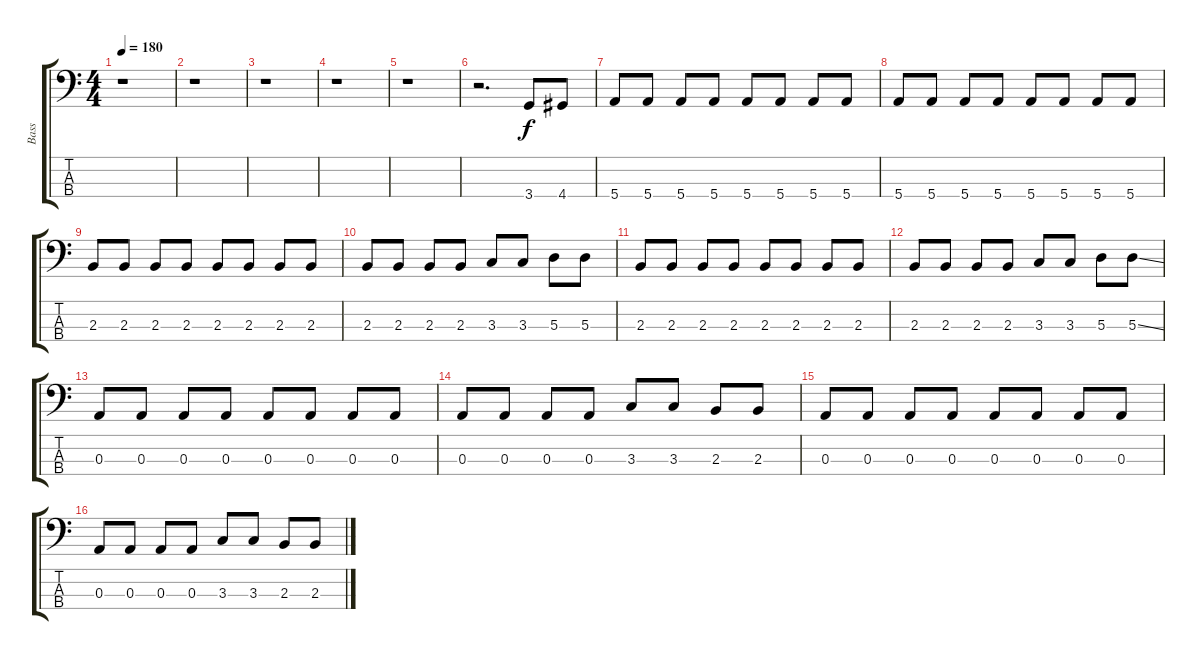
\track ("Bass" "Bass") {instrument electricbasspick}
\staff {score tabs}
\tuning (G2 D2 A1 E1) {hide}
\ts (4 4)
\tempo 180
\clef f4
\ks c
r.1{dy f instrument electricbasspick} |
r.1 |
r.1 |
r.1 |
r.1 |
r.2{d} 3.4.8 4.4.8 |
5.4.8 5.4.8 5.4.8 5.4.8 5.4.8 5.4.8 5.4.8 5.4.8 |
5.4.8 5.4.8 5.4.8 5.4.8 5.4.8 5.4.8 5.4.8 5.4.8 |
2.3.8 2.3.8 2.3.8 2.3.8 2.3.8 2.3.8 2.3.8 2.3.8 |
2.3.8 2.3.8 2.3.8 2.3.8 3.3.8 3.3.8 5.3.8 5.3.8 |
2.3.8 2.3.8 2.3.8 2.3.8 2.3.8 2.3.8 2.3.8 2.3.8 |
2.3.8 2.3.8 2.3.8 2.3.8 3.3.8 3.3.8 5.3.8 5.3{ss}.8 |
0.3.8 0.3.8 0.3.8 0.3.8 0.3.8 0.3.8 0.3.8 0.3.8 |
0.3.8 0.3.8 0.3.8 0.3.8 3.3.8 3.3.8 2.3.8 2.3.8 |
0.3.8 0.3.8 0.3.8 0.3.8 0.3.8 0.3.8 0.3.8 0.3.8 |
0.3.8 0.3.8 0.3.8 0.3.8 3.3.8 3.3.8 2.3.8 2.3.8
